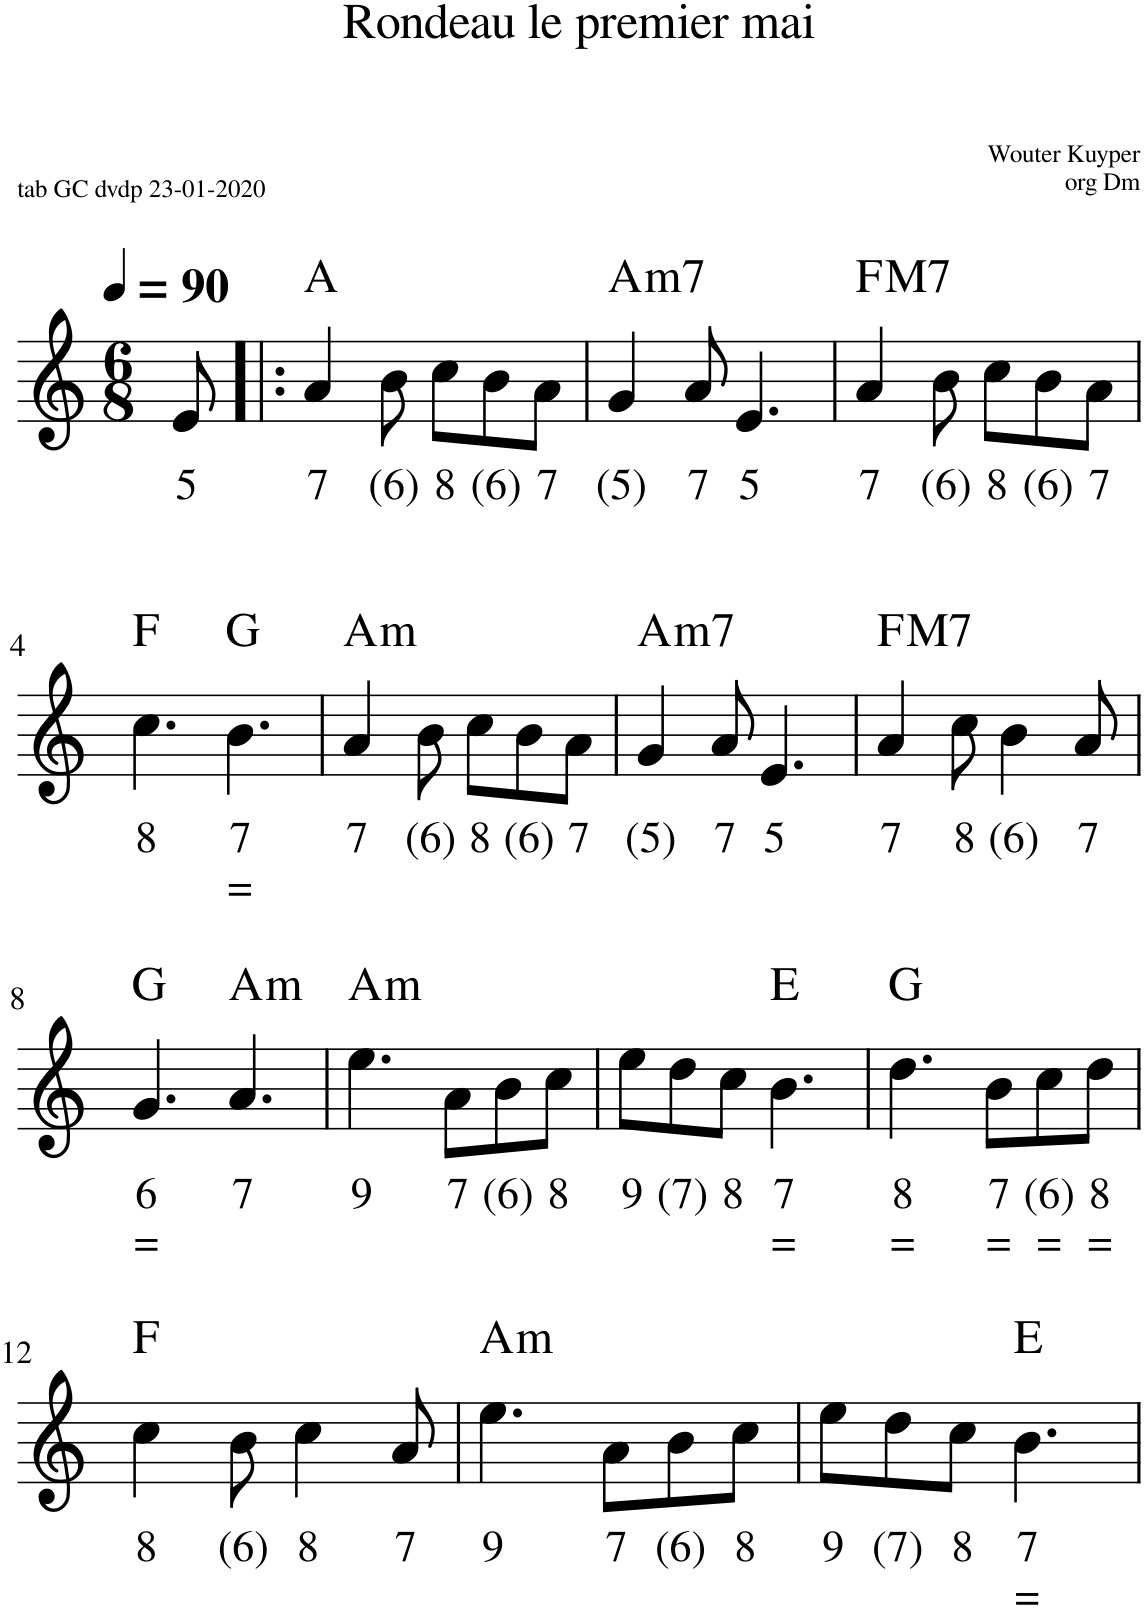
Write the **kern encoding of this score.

**kern	**text	**text	**harte
*part1	*part1	*part1	*part1
*staff1	*staff1	*staff1	*
*I"Piano	*	*	*
*I'Pno.	*	*	*
*clefG2	*	*	*
*k[]	*	*	*
*M6/8	*	*	*
*MM90	*	*	*
=	=	=	=
!	!LO:LY:b	!	!
8e/	5	.	.
=1!|:	=1!|:	=1!|:	=1!|:
!	!LO:LY:b	!	!
4a/	7	.	A:maj
!	!LO:LY:b	!	!
8b\	(6)	.	.
!	!LO:LY:b	!	!
8ccn\L	8	.	.
!	!LO:LY:b	!	!
8b\	(6)	.	.
!	!LO:LY:b	!	!
8a\J	7	.	.
=2	=2	=2	=2
!	!LO:LY:b	!	!LO:H:kt=m7
4g/	(5)	.	A:min7
!	!LO:LY:b	!	!
8a/	7	.	.
!	!LO:LY:b	!	!
4.e/	5	.	.
=3	=3	=3	=3
!	!LO:LY:b	!	!LO:H:kt=M7
4a/	7	.	F:maj7
!	!LO:LY:b	!	!
8b\	(6)	.	.
!	!LO:LY:b	!	!
8cc\L	8	.	.
!	!LO:LY:b	!	!
8b\	(6)	.	.
!	!LO:LY:b	!	!
8a\J	7	.	.
!!LO:LB:g=z
=4	=4	=4	=4
!	!LO:LY:b	!	!
4.cc\	8	.	F:maj
!	!LO:LY:b	!LO:LY:b	!
4.b\	7	=	G:maj
=5	=5	=5	=5
!	!LO:LY:b	!	!LO:H:kt=m
4a/	7	.	A:min
!	!LO:LY:b	!	!
8b\	(6)	.	.
!	!LO:LY:b	!	!
8cc\L	8	.	.
!	!LO:LY:b	!	!
8b\	(6)	.	.
!	!LO:LY:b	!	!
8a\J	7	.	.
=6	=6	=6	=6
!	!LO:LY:b	!	!LO:H:kt=m7
4g/	(5)	.	A:min7
!	!LO:LY:b	!	!
8a/	7	.	.
!	!LO:LY:b	!	!
4.e/	5	.	.
=7	=7	=7	=7
!	!LO:LY:b	!	!LO:H:kt=M7
4a/	7	.	F:maj7
!	!LO:LY:b	!	!
8cc\	8	.	.
!	!LO:LY:b	!	!
4b\	(6)	.	.
!	!LO:LY:b	!	!
8a/	7	.	.
!!LO:LB:g=z
=8	=8	=8	=8
!	!LO:LY:b	!LO:LY:b	!
4.g/	6	=	G:maj
!	!LO:LY:b	!	!LO:H:kt=m
4.a/	7	.	A:min
=9	=9	=9	=9
!	!LO:LY:b	!	!LO:H:kt=m
4.ee\	9	.	A:min
!	!LO:LY:b	!	!
8a\L	7	.	.
!	!LO:LY:b	!	!
8b\	(6)	.	.
!	!LO:LY:b	!	!
8cc\J	8	.	.
=10	=10	=10	=10
!	!LO:LY:b	!	!
8ee\L	9	.	.
!	!LO:LY:b	!	!
8dd\	(7)	.	.
!	!LO:LY:b	!	!
8cc\J	8	.	.
!	!LO:LY:b	!LO:LY:b	!
4.b\	7	=	E:maj
=11	=11	=11	=11
!	!LO:LY:b	!LO:LY:b	!
4.dd\	8	=	G:maj
!	!LO:LY:b	!LO:LY:b	!
8b\L	7	=	.
!	!LO:LY:b	!LO:LY:b	!
8cc\	(6)	=	.
!	!LO:LY:b	!LO:LY:b	!
8dd\J	8	=	.
!!LO:LB:g=z
=12	=12	=12	=12
!	!LO:LY:b	!	!
4cc\	8	.	F:maj
!	!LO:LY:b	!	!
8b\	(6)	.	.
!	!LO:LY:b	!	!
4cc\	8	.	.
!	!LO:LY:b	!	!
8a/	7	.	.
=13	=13	=13	=13
!	!LO:LY:b	!	!LO:H:kt=m
4.ee\	9	.	A:min
!	!LO:LY:b	!	!
8a\L	7	.	.
!	!LO:LY:b	!	!
8b\	(6)	.	.
!	!LO:LY:b	!	!
8cc\J	8	.	.
=14	=14	=14	=14
!	!LO:LY:b	!	!
8ee\L	9	.	.
!	!LO:LY:b	!	!
8dd\	(7)	.	.
!	!LO:LY:b	!	!
8cc\J	8	.	.
!	!LO:LY:b	!LO:LY:b	!
4.b\	7	=	E:maj
=	=	=	=
*-	*-	*-	*-
